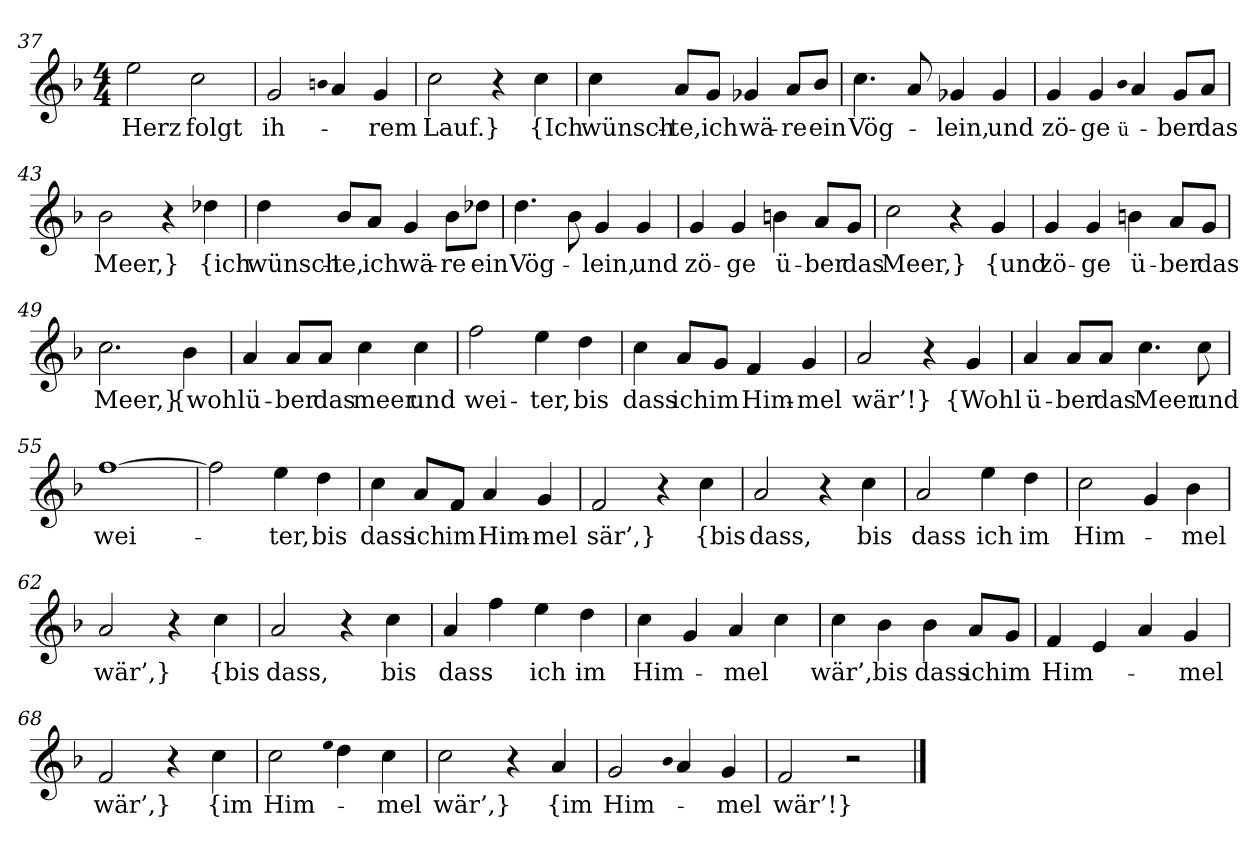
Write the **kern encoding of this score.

**kern	**text
*part1	*part1
*staff1	*staff1
*clefG2	*
*k[b-]	*
*M4/4	*
=37	=37
2ee	Herz
2cc	folgt
=38	=38
2g	ih-
qbn	.
4a	.
4g	-rem
=39	=39
2cc	Lauf.}
4r	.
4cc	{Ich
=40	=40
4cc	wünsch-
8a/L	-te,
8g/J	ich
4g-X	wä-
8a/L	-re
8b-/J	ein
=41	=41
4.cc	Vög-
8a	.
4g-X	-lein,
4g-	und
=42	=42
4g	zö-
4g	-ge
qb-	ü-
4a	.
8g/L	-ber
8a/J	das
=43	=43
2b-	Meer,}
4r	.
4dd-X	{ich
=44	=44
4dd	wünsch-
8b-/L	-te,
8a/J	ich
4g	wä-
8b-\L	-re
8dd-X\J	ein
=45	=45
4.dd	Vög-
8b-	.
4g	-lein,
4g	und
=46	=46
4g	zö-
4g	-ge
4bn	ü-
8a/L	-ber
8g/J	das
=47	=47
2cc	Meer,}
4r	.
4g	{und
=48	=48
4g	zö-
4g	-ge
4bn	ü-
8a/L	-ber
8g/J	das
=49	=49
2.cc	Meer,}
4b-	{wohl
=50	=50
4a	ü-
8a/L	-ber
8a/J	das
4cc	meer
4cc	und
=51	=51
2ff	wei-
4ee	-ter,
4dd	bis
=52	=52
4cc	dass
8a/L	ich
8g/J	im
4f	Him-
4g	-mel
=53	=53
2a	wär’!}
4r	.
4g	{Wohl
=54	=54
4a	ü-
8a/L	-ber
8a/J	das
4.cc	Meer
8cc	und
=55	=55
[1ff	wei-
=56	=56
2ff]	.
4ee	-ter,
4dd	bis
=57	=57
4cc	dass
8a/L	ich
8f/J	im
4a	Him-
4g	-mel
=58	=58
2f	sär’,}
4r	.
4cc	{bis
=59	=59
2a	dass,
4r	.
4cc	bis
=60	=60
2a	dass
4ee	ich
4dd	im
=61	=61
2cc	Him-
4g	.
4b-	-mel
=62	=62
2a	wär’,}
4r	.
4cc	{bis
=63	=63
2a	dass,
4r	.
4cc	bis
=64	=64
4a	dass
4ff	.
4ee	ich
4dd	im
=65	=65
4cc	Him-
4g	.
4a	-mel
4cc	.
=66	=66
4cc	wär’,
4b-	bis
4b-	dass
8a/L	ich
8g/J	im
=67	=67
4f	Him-
4e	.
4a	.
4g	-mel
=68	=68
2f	wär’,}
4r	.
4cc	{im
=69	=69
2cc	Him-
qee	.
4dd	.
4cc	-mel
=70	=70
2cc	wär’,}
4r	.
4a	{im
=71	=71
2g	Him-
qb-	.
4a	.
4g	-mel
=72	=72
2f	wär’!}
2r	.
==	==
*-	*-
